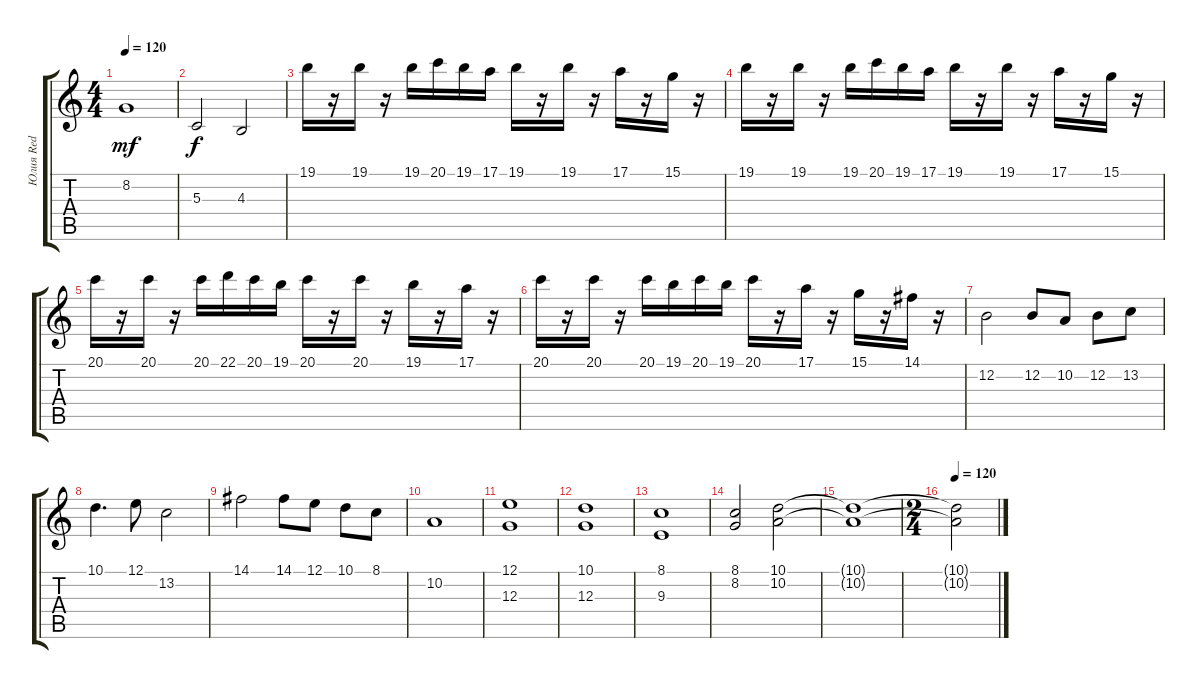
\track ("Юлия Red" "Юлия Red") {instrument tremolostrings}
\staff {score tabs}
\tuning (E4 B3 G3 D3 A2 E2) {hide}
\ts (4 4)
\tempo 120
\clef g2
\ks c
8.2.1{dy mf} |
5.3.2{dy f} 4.3.2 |
19.1.16 r.16 19.1.16 r.16 19.1.16 20.1.16 19.1.16 17.1.16 19.1.16 r.16 19.1.16 r.16 17.1.16 r.16 15.1.16 r.16 |
19.1.16 r.16 19.1.16 r.16 19.1.16 20.1.16 19.1.16 17.1.16 19.1.16 r.16 19.1.16 r.16 17.1.16 r.16 15.1.16 r.16 |
20.1.16 r.16 20.1.16 r.16 20.1.16 22.1.16 20.1.16 19.1.16 20.1.16 r.16 20.1.16 r.16 19.1.16 r.16 17.1.16 r.16 |
20.1.16 r.16 20.1.16 r.16 20.1.16 19.1.16 20.1.16 19.1.16 20.1.16 r.16 17.1.16 r.16 15.1.16 r.16 14.1.16 r.16 |
12.2.2 12.2.8 10.2.8 12.2.8 13.2.8 |
10.1.4{d} 12.1.8 13.2.2 |
14.1.2 14.1.8 12.1.8 10.1.8 8.1.8 |
10.2.1 |
(12.1 12.3).1 |
(10.1 12.3).1 |
(8.1 9.3).1 |
(8.1 8.2).2 (10.1 10.2).2 |
(10.1{t} 10.2{t}).1 |
\ts (2 4)
\tempo 120
(10.1{t} 10.2{t}).2
